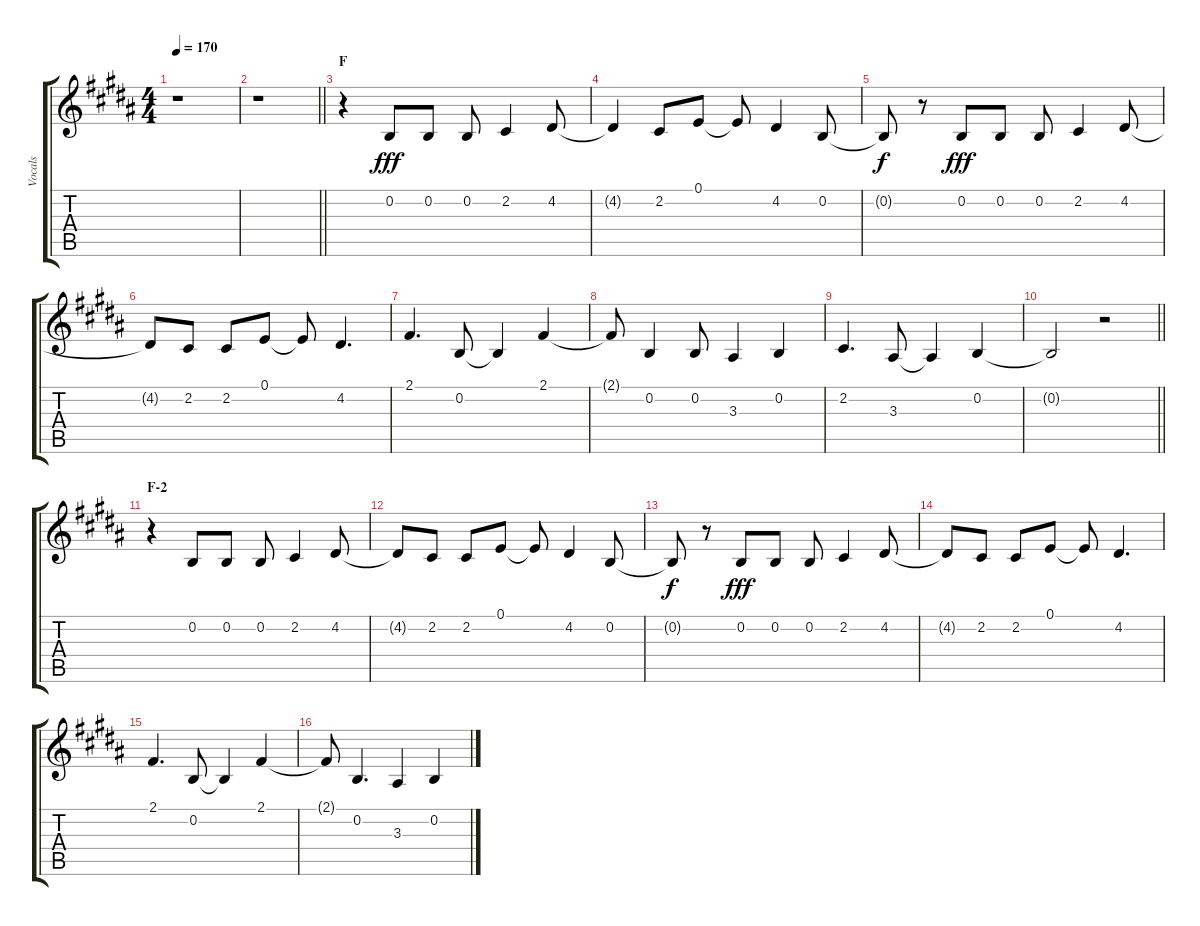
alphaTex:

\track ("Vocals" "Vocals") {instrument voiceoohs}
\staff {score tabs}
\tuning (E4 B3 G3 D3 A2 E2) {hide}
\ts (4 4)
\tempo 170
\clef g2
\ks b
r.1{dy fff} |
\barLineRight lightlight
r.1 |
\section ("" "F")
r.4 0.2.8 0.2.8 0.2.8 2.2.4 4.2.8 |
4.2{t}.4 2.2.8 0.1.8 0.1{t}.8 4.2.4 0.2.8 |
0.2{t}.8{dy f} r.8 0.2.8{dy fff} 0.2.8 0.2.8 2.2.4 4.2.8 |
4.2{t}.8 2.2.8 2.2.8 0.1.8 0.1{t}.8 4.2.4{d} |
2.1.4{d} 0.2.8 0.2{t}.4 2.1.4 |
2.1{t}.8 0.2.4 0.2.8 3.3.4 0.2.4 |
2.2.4{d} 3.3.8 3.3{t}.4 0.2.4 |
\barLineRight lightlight
0.2{t}.2 r.2 |
\section ("" "F-2")
r.4 0.2.8 0.2.8 0.2.8 2.2.4 4.2.8 |
4.2{t}.8 2.2.8 2.2.8 0.1.8 0.1{t}.8 4.2.4 0.2.8 |
0.2{t}.8{dy f} r.8 0.2.8{dy fff} 0.2.8 0.2.8 2.2.4 4.2.8 |
4.2{t}.8 2.2.8 2.2.8 0.1.8 0.1{t}.8 4.2.4{d} |
2.1.4{d} 0.2.8 0.2{t}.4 2.1.4 |
2.1{t}.8 0.2.4{d} 3.3.4 0.2.4
